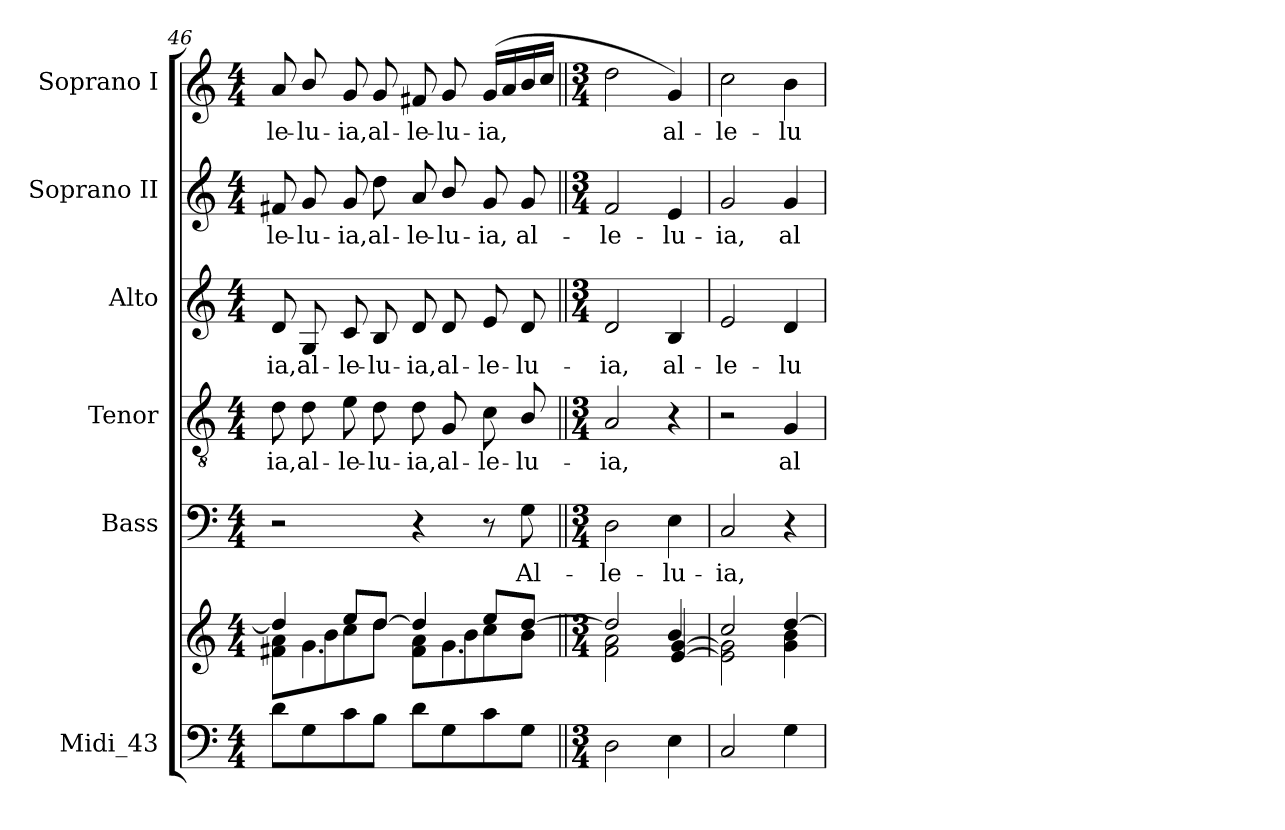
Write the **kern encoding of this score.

**kern	**kern	**kern	**text	**kern	**text	**kern	**text	**kern	**text	**kern	**text
*part6	*part6	*part5	*part5	*part4	*part4	*part3	*part3	*part2	*part2	*part1	*part1
*staff7	*staff6	*staff5	*staff5	*staff4	*staff4	*staff3	*staff3	*staff2	*staff2	*staff1	*staff1
*I"Midi_43	*	*I"Bass	*	*I"Tenor	*	*I"Alto	*	*I"Soprano II	*	*I"Soprano I	*
*	*	*I'B	*	*I'T	*	*I'A	*	*	*	*	*
*clefF4	*clefG2	*clefF4	*	*clefGv2	*	*clefG2	*	*clefG2	*	*clefG2	*
*k[]	*k[]	*k[]	*	*k[]	*	*k[]	*	*k[]	*	*k[]	*
*C:	*C:	*C:	*	*C:	*	*C:	*	*C:	*	*C:	*
*M4/4	*M4/4	*M4/4	*	*M4/4	*	*M4/4	*	*M4/4	*	*M4/4	*
=46	=46	=46	=46	=46	=46	=46	=46	=46	=46	=46	=46
*	*^	*	*	*	*	*	*	*	*	*	*
*	*	*^	*	*	*	*	*	*	*	*	*	*
!	!	!	!	!	!	!	!LO:LY:b	!	!LO:LY:b	!	!LO:LY:b	!	!LO:LY:b
8dL	4dd/]	8ryy	8f#X\ 8a\L	2r	.	8d	-ia,	8d	-ia,	8f#X	-le-	8a	-le-
!	!	!	!	!	!	!	!LO:LY:b	!	!LO:LY:b	!	!LO:LY:b	!	!LO:LY:b
8G	.	4.g\	8b\	.	.	8d	al-	8G	al-	8g	-lu-	8b/	-lu-
!	!	!	!	!	!	!	!LO:LY:b	!	!LO:LY:b	!	!LO:LY:b	!	!LO:LY:b
8c	8ee/L	.	8cc\	.	.	8e	-le-	8c	-le-	8g	-ia,	8g	-ia,
!	!	!	!	!	!	!	!LO:LY:b	!	!LO:LY:b	!	!LO:LY:b	!	!LO:LY:b
8BJ	[8dd/J	.	8dd\J	.	.	8d	-lu-	8B	-lu-	8dd	al-	8g	al-
!	!	!	!	!	!	!	!LO:LY:b	!	!LO:LY:b	!	!LO:LY:b	!	!LO:LY:b
8dL	4dd/]	8ryy	8f#\ 8a\L	4r	.	8d	-ia,	8d	-ia,	8a	-le-	8f#X	-le-
!	!	!	!	!	!	!	!LO:LY:b	!	!LO:LY:b	!	!LO:LY:b	!	!LO:LY:b
8G	.	4.g\	8b\	.	.	8G	al-	8d	al-	8b/	-lu-	8g	-lu-
!	!	!	!	!	!	!	!LO:LY:b	!	!LO:LY:b	!	!LO:LY:b	!	!LO:LY:b
8c	8ee/L	.	8cc\	8r	.	8c	-le-	8e	-le-	8g	-ia,	(<16gLL	-ia,
.	.	.	.	.	.	.	.	.	.	.	.	16a	.
!	!	!	!	!	!LO:LY:b	!	!LO:LY:b	!	!LO:LY:b	!	!LO:LY:b	!	!
8GJ	[8dd/J	.	8b\J	8G	Al-	8B/	-lu-	8d	-lu-	8g	al-	16b	.
.	.	.	.	.	.	.	.	.	.	.	.	16ccJJ	.
=47||	=47||	=47||	=47||	=47||	=47||	=47||	=47||	=47||	=47||	=47||	=47||	=47||	=47||
*M3/4	*M3/4	*	*	*M3/4	*	*M3/4	*	*M3/4	*	*M3/4	*	*M3/4	*
!	!	!LO:N:vis=1	!	!	!LO:LY:b	!	!LO:LY:b	!	!LO:LY:b	!	!LO:LY:b	!	!
2D	2dd/]	2.ryy	2f\ 2a\	2D	-le-	2A	-ia,	2d	-ia,	2f	-le-	2dd	.
!	!	!	!	!	!LO:LY:b	!	!	!	!LO:LY:b	!	!LO:LY:b	!	!LO:LY:b
4E	4b/	.	[4e/ [4g/	4E	-lu-	4r	.	4B	al-	4e	-lu-	4g)	al-
=48	=48	=48	=48	=48	=48	=48	=48	=48	=48	=48	=48	=48	=48
!	!	!	!	!	!LO:LY:b	!	!	!	!LO:LY:b	!	!LO:LY:b	!	!LO:LY:b
2C	2cc/	2.ryy	2e\] 2g\]	2C	-ia,	2r	.	2e	-le-	2g	-ia,	2cc	-le-
!	!	!	!	!	!	!	!LO:LY:b	!	!LO:LY:b	!	!LO:LY:b	!	!LO:LY:b
4G	[4dd/	.	4g\ 4b\	4r	.	4G	al-	4d	-lu-	4g	al-	4b	-lu-
*	*v	*v	*v	*	*	*	*	*	*	*	*	*	*
=	=	=	=	=	=	=	=	=	=	=	=
*-	*-	*-	*-	*-	*-	*-	*-	*-	*-	*-	*-
